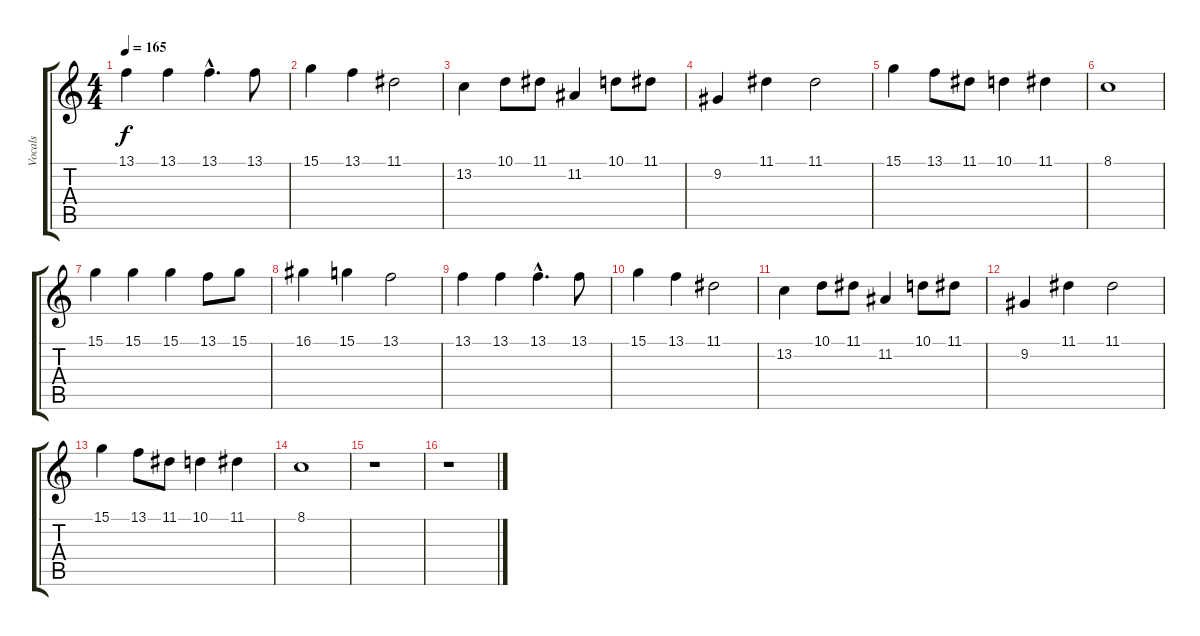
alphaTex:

\track ("Vocals" "Vocals") {instrument ocarina}
\staff {score tabs}
\tuning (E4 B3 G3 D3 A2 E2) {hide}
\ts (4 4)
\tempo 165
\clef g2
\ks c
13.1.4{dy f} 13.1.4 13.1{hac}.4{d} 13.1.8 |
15.1.4 13.1.4 11.1.2 |
13.2.4 10.1.8 11.1.8 11.2.4 10.1.8 11.1.8 |
9.2.4 11.1.4 11.1.2 |
15.1.4 13.1.8 11.1.8 10.1.4 11.1.4 |
8.1.1 |
15.1.4 15.1.4 15.1.4 13.1.8 15.1.8 |
16.1.4 15.1.4 13.1.2 |
13.1.4 13.1.4 13.1{hac}.4{d} 13.1.8 |
15.1.4 13.1.4 11.1.2 |
13.2.4 10.1.8 11.1.8 11.2.4 10.1.8 11.1.8 |
9.2.4 11.1.4 11.1.2 |
15.1.4 13.1.8 11.1.8 10.1.4 11.1.4 |
8.1.1 |
r.1 |
r.1
